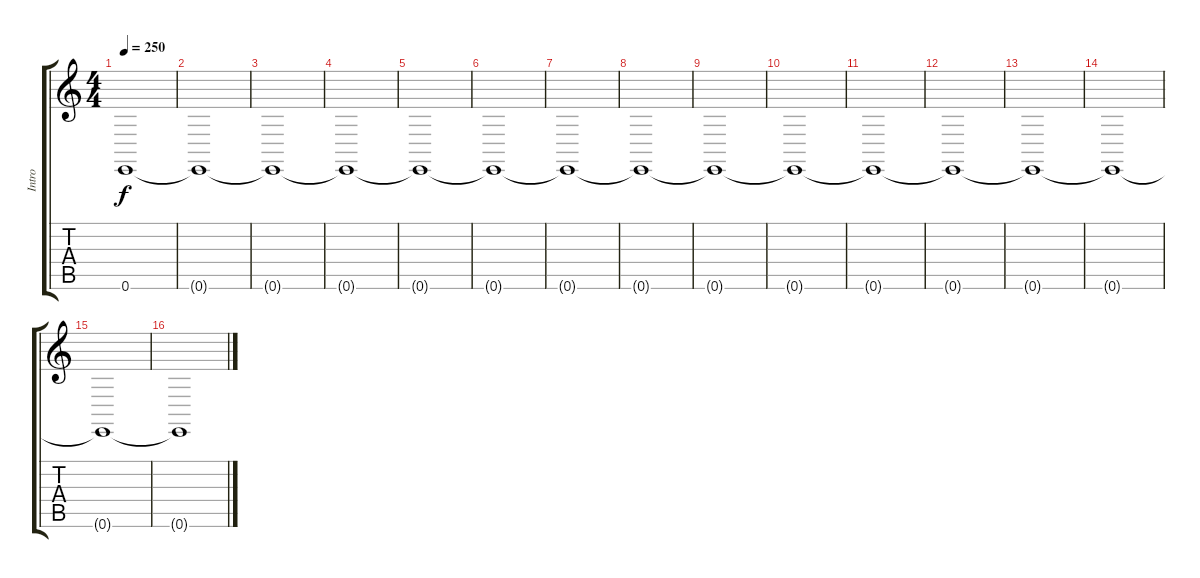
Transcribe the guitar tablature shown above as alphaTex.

\track ("Intro" "Intro") {instrument synthvoice}
\staff {score tabs}
\tuning (E4 B3 G3 D3 A2 E2) {hide}
\ts (4 4)
\tempo 250
\clef g2
\ks c
0.6.1{dy f instrument synthvoice} |
0.6{t}.1 |
0.6{t}.1 |
0.6{t}.1 |
0.6{t}.1 |
0.6{t}.1 |
0.6{t}.1 |
0.6{t}.1 |
0.6{t}.1 |
0.6{t}.1 |
0.6{t}.1 |
0.6{t}.1 |
0.6{t}.1 |
0.6{t}.1 |
0.6{t}.1 |
0.6{t}.1
